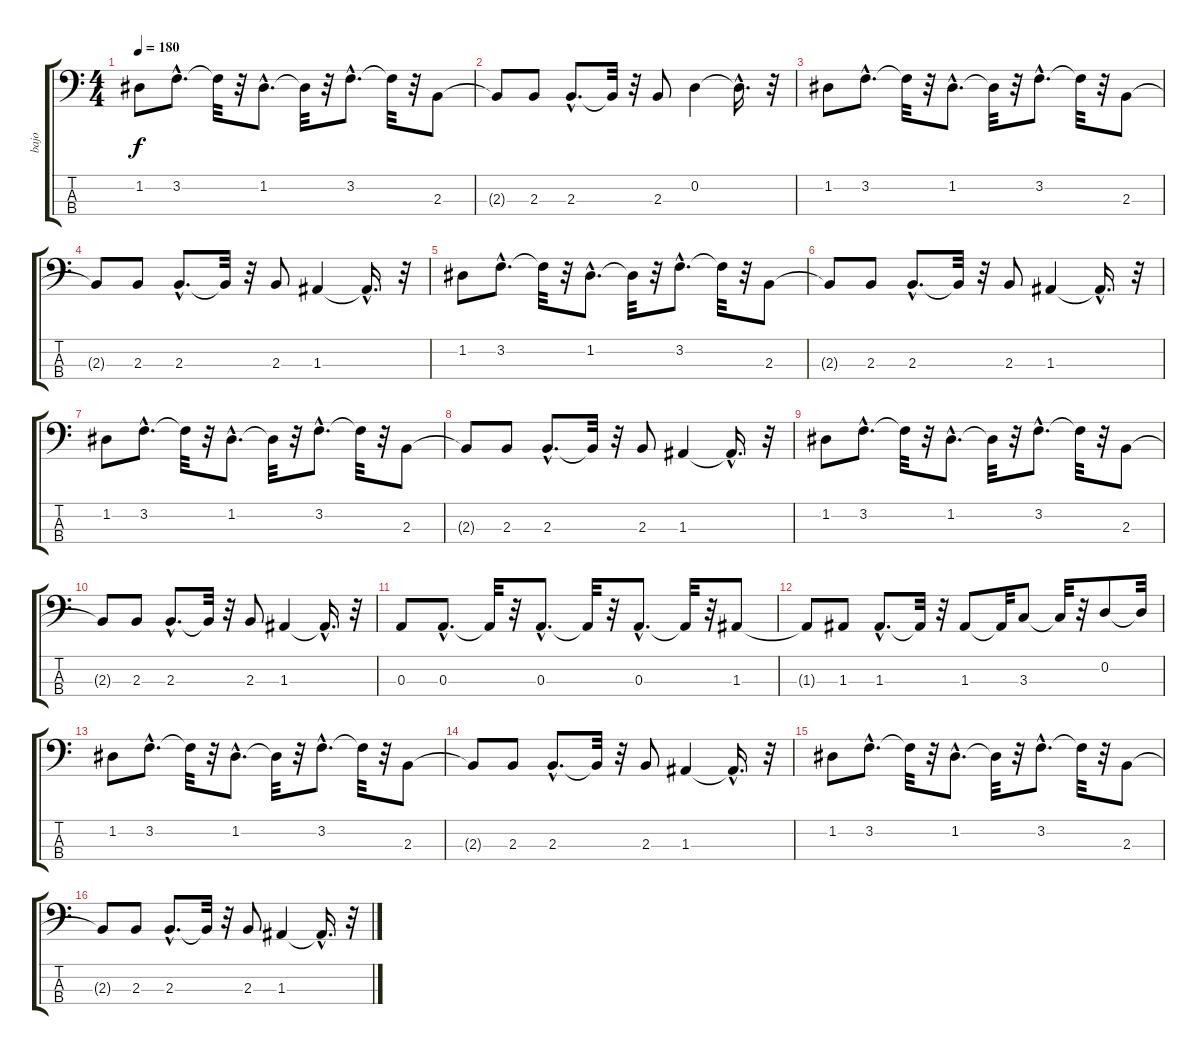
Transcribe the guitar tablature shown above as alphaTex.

\track ("bajo" "bajo") {instrument synthbass1}
\staff {score tabs}
\tuning (G2 D2 A1 E1) {hide}
\ts (4 4)
\tempo 180
\clef f4
\ks c
1.2.8{dy f} 3.2{hac}.8{d} 3.2{t}.32 r.32 1.2{hac}.8{d} 1.2{t}.32 r.32 3.2{hac}.8{d} 3.2{t}.32 r.32 2.3.8 |
2.3{t}.8 2.3.8 2.3{hac}.8{d} 2.3{t}.32 r.32 2.3.8 0.2.4 0.2{hac t}.16{d} r.32 |
1.2.8 3.2{hac}.8{d} 3.2{t}.32 r.32 1.2{hac}.8{d} 1.2{t}.32 r.32 3.2{hac}.8{d} 3.2{t}.32 r.32 2.3.8 |
2.3{t}.8 2.3.8 2.3{hac}.8{d} 2.3{t}.32 r.32 2.3.8 1.3.4 1.3{hac t}.16{d} r.32 |
1.2.8 3.2{hac}.8{d} 3.2{t}.32 r.32 1.2{hac}.8{d} 1.2{t}.32 r.32 3.2{hac}.8{d} 3.2{t}.32 r.32 2.3.8 |
2.3{t}.8 2.3.8 2.3{hac}.8{d} 2.3{t}.32 r.32 2.3.8 1.3.4 1.3{hac t}.16{d} r.32 |
1.2.8 3.2{hac}.8{d} 3.2{t}.32 r.32 1.2{hac}.8{d} 1.2{t}.32 r.32 3.2{hac}.8{d} 3.2{t}.32 r.32 2.3.8 |
2.3{t}.8 2.3.8 2.3{hac}.8{d} 2.3{t}.32 r.32 2.3.8 1.3.4 1.3{hac t}.16{d} r.32 |
1.2.8 3.2{hac}.8{d} 3.2{t}.32 r.32 1.2{hac}.8{d} 1.2{t}.32 r.32 3.2{hac}.8{d} 3.2{t}.32 r.32 2.3.8 |
2.3{t}.8 2.3.8 2.3{hac}.8{d} 2.3{t}.32 r.32 2.3.8 1.3.4 1.3{hac t}.16{d} r.32 |
0.3.8 0.3{hac}.8{d} 0.3{t}.32 r.32 0.3{hac}.8{d} 0.3{t}.32 r.32 0.3{hac}.8{d} 0.3{t}.32 r.32 1.3.8 |
1.3{t}.8 1.3.8 1.3{hac}.8{d} 1.3{t}.32 r.32 1.3.8 1.3{t}.32 3.3.8 3.3{t}.32 r.32 0.2.8 0.2{t}.32 |
1.2.8 3.2{hac}.8{d} 3.2{t}.32 r.32 1.2{hac}.8{d} 1.2{t}.32 r.32 3.2{hac}.8{d} 3.2{t}.32 r.32 2.3.8 |
2.3{t}.8 2.3.8 2.3{hac}.8{d} 2.3{t}.32 r.32 2.3.8 1.3.4 1.3{hac t}.16{d} r.32 |
1.2.8 3.2{hac}.8{d} 3.2{t}.32 r.32 1.2{hac}.8{d} 1.2{t}.32 r.32 3.2{hac}.8{d} 3.2{t}.32 r.32 2.3.8 |
2.3{t}.8 2.3.8 2.3{hac}.8{d} 2.3{t}.32 r.32 2.3.8 1.3.4 1.3{hac t}.16{d} r.32
